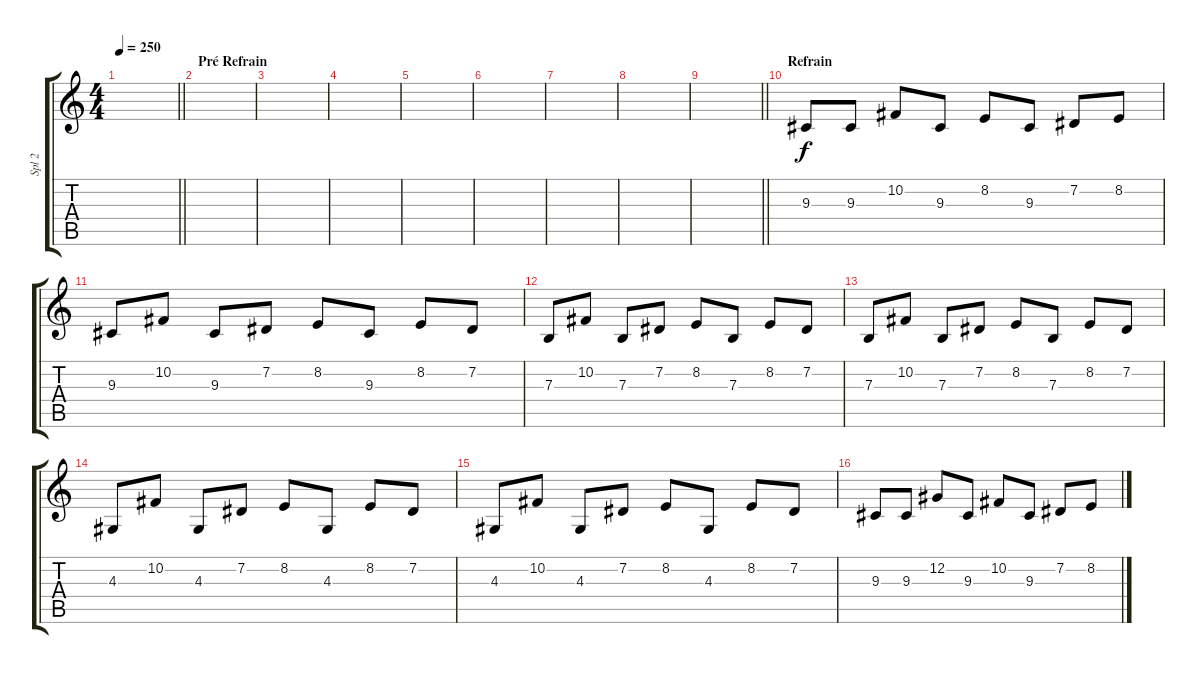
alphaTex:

\track ("Spl 2" "Spl 2") {instrument lead2sawtooth}
\staff {score tabs}
\tuning (Db4 Ab3 E3 B2 Gb2 Db2) {hide}
\ts (4 4)
\tempo 250
\clef g2
\barLineRight lightlight
\ks c
|
\section ("" "Pré Refrain")
|
|
|
|
|
|
|
\barLineRight lightlight
|
\section ("" "Refrain")
9.3.8 9.3.8 10.2.8 9.3.8 8.2.8 9.3.8 7.2.8 8.2.8 |
9.3.8 10.2.8 9.3.8 7.2.8 8.2.8 9.3.8 8.2.8 7.2.8 |
7.3.8 10.2.8 7.3.8 7.2.8 8.2.8 7.3.8 8.2.8 7.2.8 |
7.3.8 10.2.8 7.3.8 7.2.8 8.2.8 7.3.8 8.2.8 7.2.8 |
4.3.8 10.2.8 4.3.8 7.2.8 8.2.8 4.3.8 8.2.8 7.2.8 |
4.3.8 10.2.8 4.3.8 7.2.8 8.2.8 4.3.8 8.2.8 7.2.8 |
9.3.8 9.3.8 12.2.8 9.3.8 10.2.8 9.3.8 7.2.8 8.2.8
